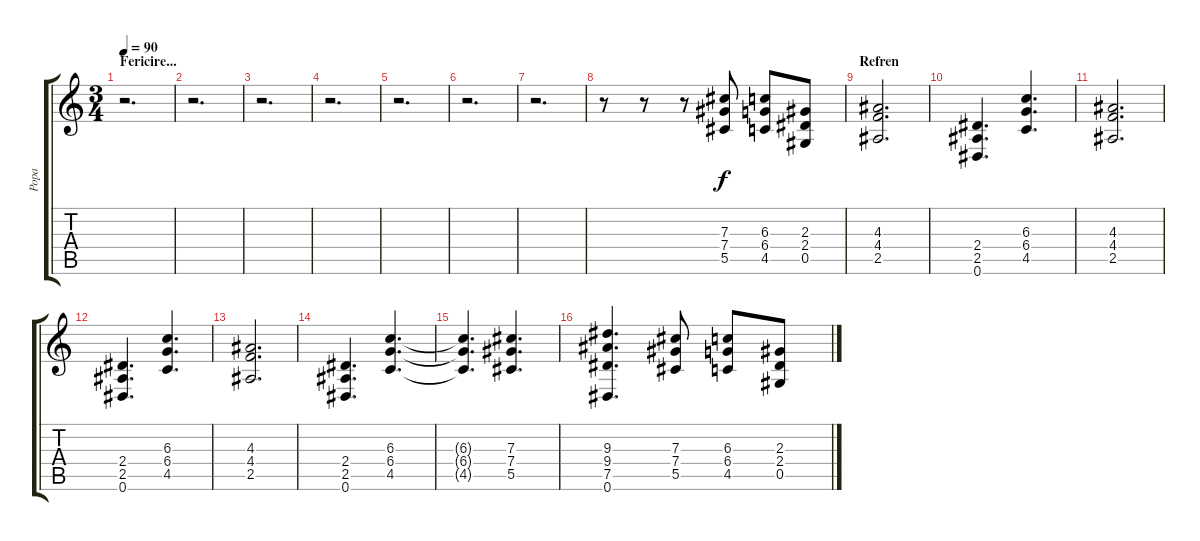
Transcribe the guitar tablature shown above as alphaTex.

\track ("Popa" "Popa") {instrument distortionguitar}
\staff {score tabs}
\tuning (Eb4 Bb3 Gb3 Db3 Ab2 Eb2) {hide}
\ts (3 4)
\section ("" "Fericire...")
\tempo 90
\clef g2
\ks c
r.2{d dy f} |
r.2{d} |
r.2{d} |
r.2{d} |
r.2{d} |
r.2{d} |
r.2{d} |
r.8 r.8 r.8 (7.3 7.4 5.5).8 (6.3 6.4 4.5).8 (2.3 2.4 0.5).8 |
\section ("" "Refren")
(4.3 4.4 2.5).2{d} |
(2.4 2.5 0.6).4{d} (6.3 6.4 4.5).4{d} |
(4.3 4.4 2.5).2{d} |
(2.4 2.5 0.6).4{d} (6.3 6.4 4.5).4{d} |
(4.3 4.4 2.5).2{d} |
(2.4 2.5 0.6).4{d} (6.3 6.4 4.5).4{d} |
(6.3{t} 6.4{t} 4.5{t}).4{d} (7.3 7.4 5.5).4{d} |
(9.3 9.4 7.5 0.6).4{d} (7.3 7.4 5.5).8 (6.3 6.4 4.5).8 (2.3 2.4 0.5).8
